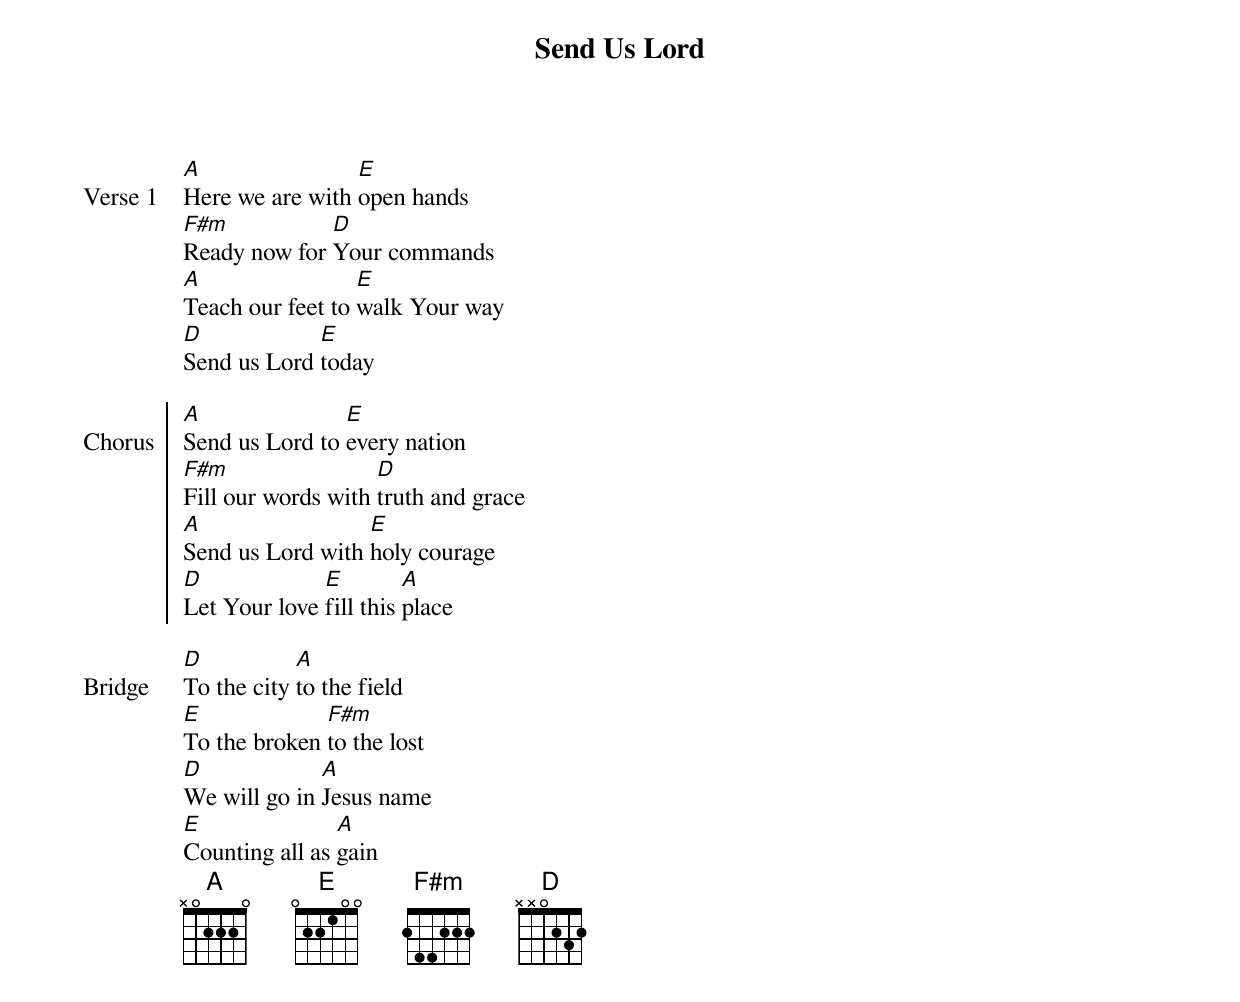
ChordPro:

{title: Send Us Lord}
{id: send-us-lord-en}
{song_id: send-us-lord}
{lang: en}
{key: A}
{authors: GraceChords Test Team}
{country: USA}
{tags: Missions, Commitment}

{start_of_verse: Verse 1}
[A]Here we are with [E]open hands
[F#m]Ready now for [D]Your commands
[A]Teach our feet to [E]walk Your way
[D]Send us Lord [E]today
{end_of_verse}

{start_of_chorus: Chorus}
[A]Send us Lord to [E]every nation
[F#m]Fill our words with [D]truth and grace
[A]Send us Lord with [E]holy courage
[D]Let Your love [E]fill this [A]place
{end_of_chorus}

{start_of_bridge: Bridge}
[D]To the city [A]to the field
[E]To the broken [F#m]to the lost
[D]We will go in [A]Jesus name
[E]Counting all as [A]gain
{end_of_bridge}
